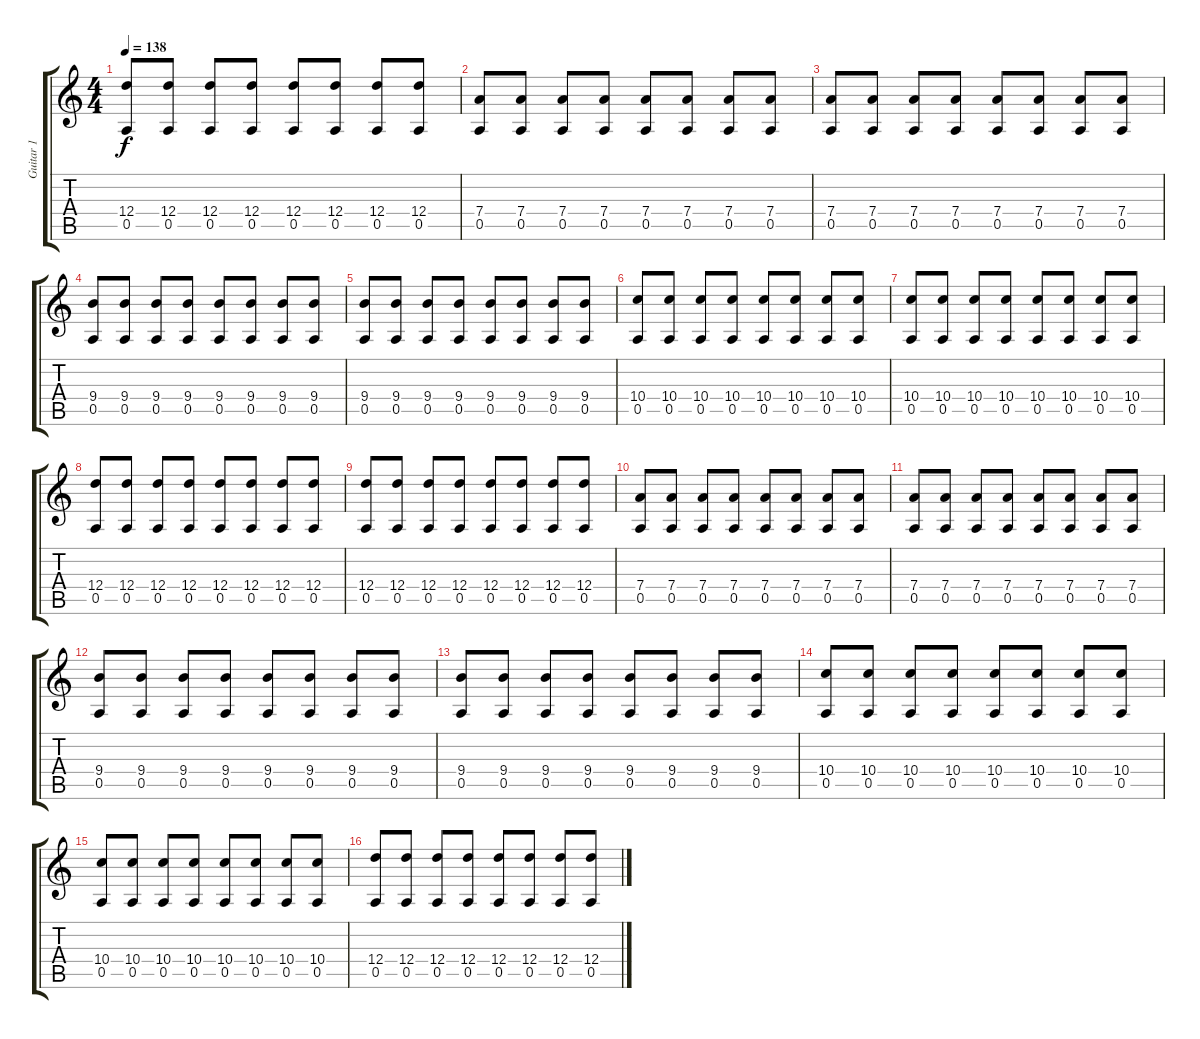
\track ("Guitar 1" "Guitar 1") {instrument distortionguitar}
\staff {score tabs}
\tuning (E4 B3 G3 D3 A2 E2) {hide}
\ts (4 4)
\tempo 138
\clef g2
\ks c
(12.4 0.5).8{dy f} (12.4 0.5).8 (12.4 0.5).8 (12.4 0.5).8 (12.4 0.5).8 (12.4 0.5).8 (12.4 0.5).8 (12.4 0.5).8 |
(7.4 0.5).8 (7.4 0.5).8 (7.4 0.5).8 (7.4 0.5).8 (7.4 0.5).8 (7.4 0.5).8 (7.4 0.5).8 (7.4 0.5).8 |
(7.4 0.5).8 (7.4 0.5).8 (7.4 0.5).8 (7.4 0.5).8 (7.4 0.5).8 (7.4 0.5).8 (7.4 0.5).8 (7.4 0.5).8 |
(9.4 0.5).8 (9.4 0.5).8 (9.4 0.5).8 (9.4 0.5).8 (9.4 0.5).8 (9.4 0.5).8 (9.4 0.5).8 (9.4 0.5).8 |
(9.4 0.5).8 (9.4 0.5).8 (9.4 0.5).8 (9.4 0.5).8 (9.4 0.5).8 (9.4 0.5).8 (9.4 0.5).8 (9.4 0.5).8 |
(10.4 0.5).8 (10.4 0.5).8 (10.4 0.5).8 (10.4 0.5).8 (10.4 0.5).8 (10.4 0.5).8 (10.4 0.5).8 (10.4 0.5).8 |
(10.4 0.5).8 (10.4 0.5).8 (10.4 0.5).8 (10.4 0.5).8 (10.4 0.5).8 (10.4 0.5).8 (10.4 0.5).8 (10.4 0.5).8 |
(12.4 0.5).8 (12.4 0.5).8 (12.4 0.5).8 (12.4 0.5).8 (12.4 0.5).8 (12.4 0.5).8 (12.4 0.5).8 (12.4 0.5).8 |
(12.4 0.5).8 (12.4 0.5).8 (12.4 0.5).8 (12.4 0.5).8 (12.4 0.5).8 (12.4 0.5).8 (12.4 0.5).8 (12.4 0.5).8 |
(7.4 0.5).8 (7.4 0.5).8 (7.4 0.5).8 (7.4 0.5).8 (7.4 0.5).8 (7.4 0.5).8 (7.4 0.5).8 (7.4 0.5).8 |
(7.4 0.5).8 (7.4 0.5).8 (7.4 0.5).8 (7.4 0.5).8 (7.4 0.5).8 (7.4 0.5).8 (7.4 0.5).8 (7.4 0.5).8 |
(9.4 0.5).8 (9.4 0.5).8 (9.4 0.5).8 (9.4 0.5).8 (9.4 0.5).8 (9.4 0.5).8 (9.4 0.5).8 (9.4 0.5).8 |
(9.4 0.5).8 (9.4 0.5).8 (9.4 0.5).8 (9.4 0.5).8 (9.4 0.5).8 (9.4 0.5).8 (9.4 0.5).8 (9.4 0.5).8 |
(10.4 0.5).8 (10.4 0.5).8 (10.4 0.5).8 (10.4 0.5).8 (10.4 0.5).8 (10.4 0.5).8 (10.4 0.5).8 (10.4 0.5).8 |
(10.4 0.5).8 (10.4 0.5).8 (10.4 0.5).8 (10.4 0.5).8 (10.4 0.5).8 (10.4 0.5).8 (10.4 0.5).8 (10.4 0.5).8 |
(12.4 0.5).8 (12.4 0.5).8 (12.4 0.5).8 (12.4 0.5).8 (12.4 0.5).8 (12.4 0.5).8 (12.4 0.5).8 (12.4 0.5).8
